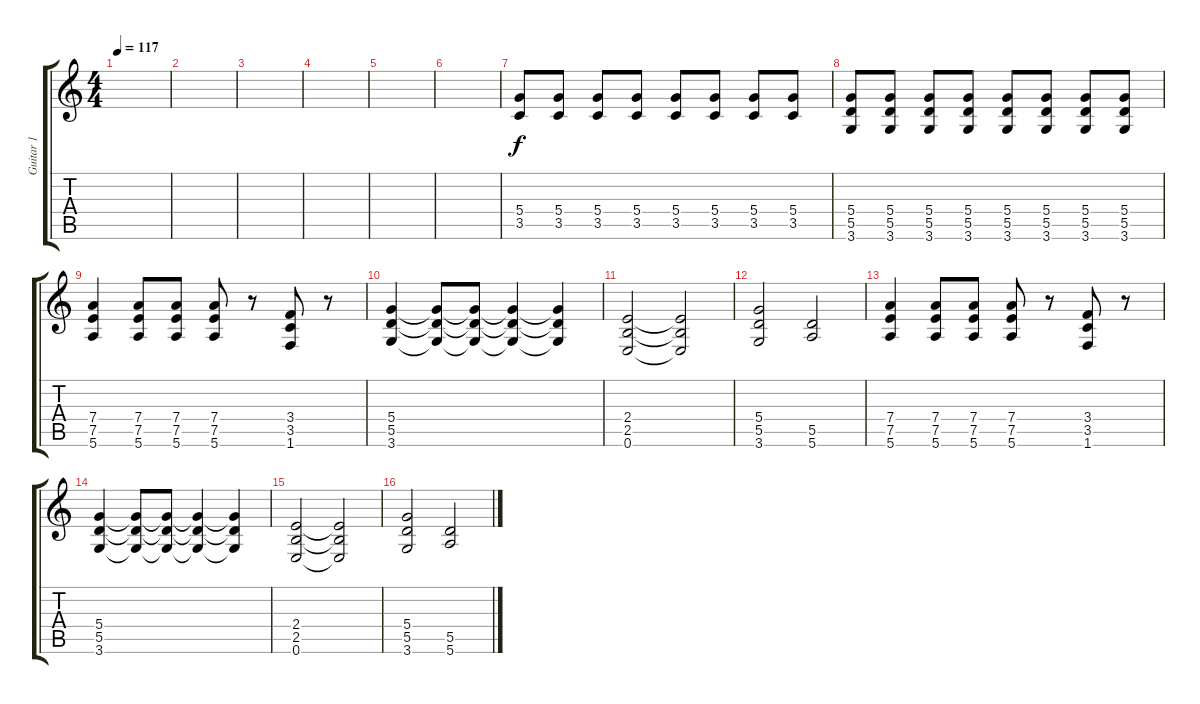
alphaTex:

\track ("Guitar 1" "Guitar 1") {instrument distortionguitar}
\staff {score tabs}
\tuning (E4 B3 G3 D3 A2 E2) {hide}
\ts (4 4)
\tempo 117
\clef g2
\ks c
|
|
|
|
|
|
(5.4 3.5).8{volume 12} (5.4 3.5).8 (5.4 3.5).8 (5.4 3.5).8 (5.4 3.5).8 (5.4 3.5).8 (5.4 3.5).8 (5.4 3.5).8 |
(5.4 5.5 3.6).8{volume 16} (5.4 5.5 3.6).8 (5.4 5.5 3.6).8 (5.4 5.5 3.6).8 (5.4 5.5 3.6).8 (5.4 5.5 3.6).8 (5.4 5.5 3.6).8 (5.4 5.5 3.6).8 |
(7.4 7.5 5.6).4 (7.4 7.5 5.6).8 (7.4 7.5 5.6).8 (7.4 7.5 5.6).8 r.8 (3.4 3.5 1.6).8 r.8 |
(5.4 5.5 3.6).4 (5.4{t} 5.5{t} 3.6{t}).8 (5.4{t} 5.5{t} 3.6{t}).8 (5.4{t} 5.5{t} 3.6{t}).4 (5.4{t} 5.5{t} 3.6{t}).4 |
(2.4 2.5 0.6).2 (2.4{t} 2.5{t} 0.6{t}).2 |
(5.4 5.5 3.6).2 (5.5 5.6).2 |
(7.4 7.5 5.6).4 (7.4 7.5 5.6).8 (7.4 7.5 5.6).8 (7.4 7.5 5.6).8 r.8 (3.4 3.5 1.6).8 r.8 |
(5.4 5.5 3.6).4 (5.4{t} 5.5{t} 3.6{t}).8 (5.4{t} 5.5{t} 3.6{t}).8 (5.4{t} 5.5{t} 3.6{t}).4 (5.4{t} 5.5{t} 3.6{t}).4 |
(2.4 2.5 0.6).2 (2.4{t} 2.5{t} 0.6{t}).2 |
(5.4 5.5 3.6).2 (5.5 5.6).2
